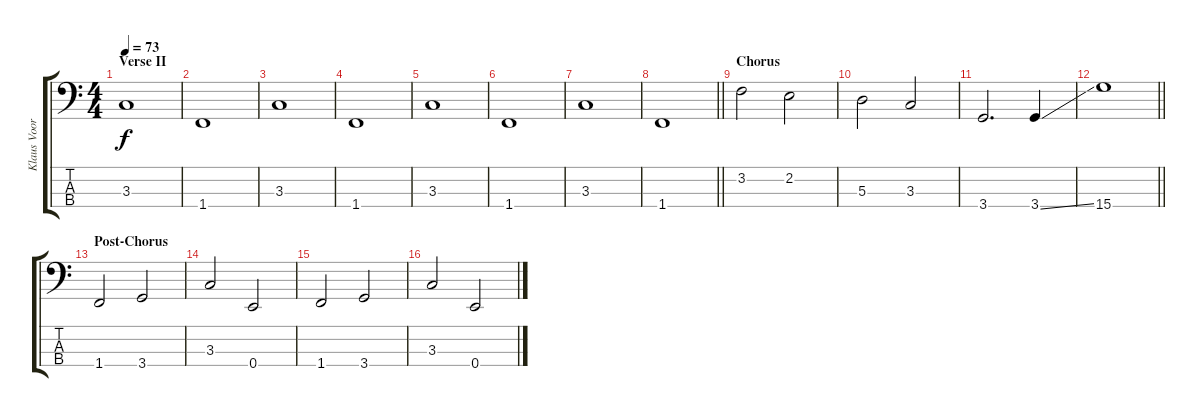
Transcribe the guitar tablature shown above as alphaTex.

\track ("Klaus Voormann" "Klaus Voor") {instrument electricbassfinger}
\staff {score tabs}
\tuning (G2 D2 A1 E1) {hide}
\ts (4 4)
\section ("" "Verse II")
\tempo 73
\clef f4
\ks c
3.3.1{dy f} |
1.4.1 |
3.3.1 |
1.4.1 |
3.3.1 |
1.4.1 |
3.3.1 |
\barLineRight lightlight
1.4.1 |
\section ("" "Chorus")
3.2.2 2.2.2 |
5.3.2 3.3.2 |
3.4.2{d} 3.4{ss}.4 |
\barLineRight lightlight
15.4.1 |
\section ("" "Post-Chorus")
1.4.2 3.4.2 |
3.3.2 0.4.2 |
1.4.2 3.4.2 |
3.3.2 0.4.2
